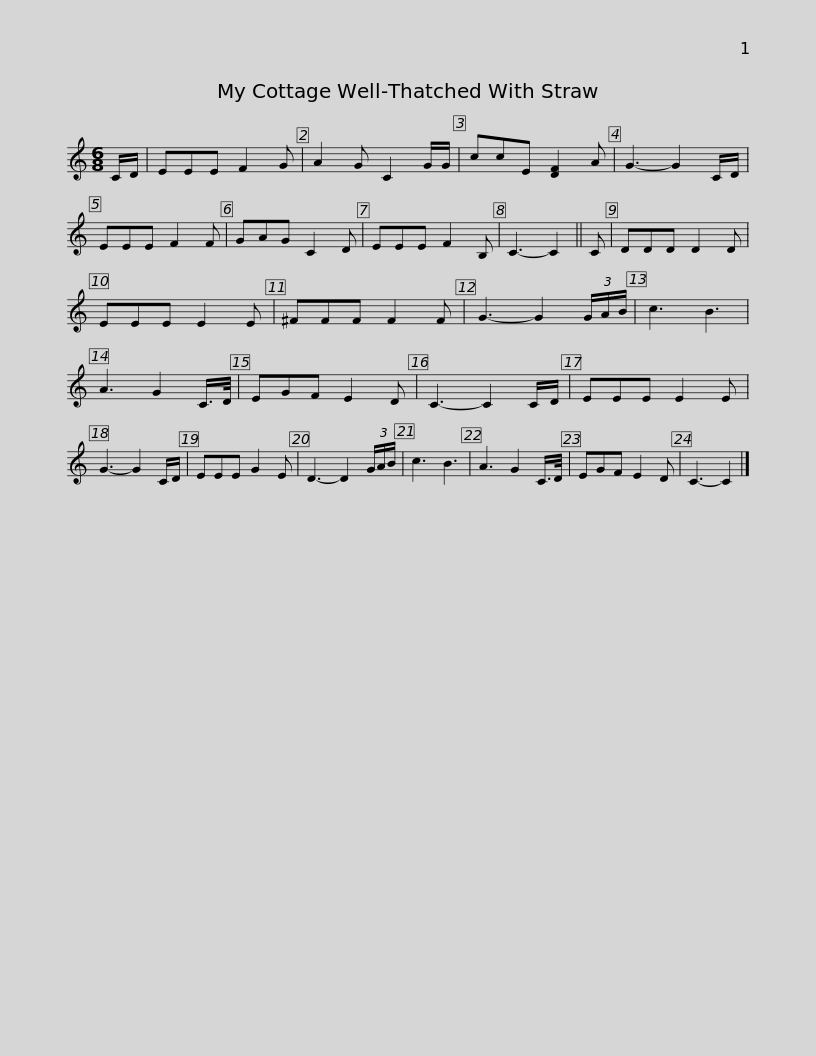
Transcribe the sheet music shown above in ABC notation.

X:1
L:1/8
M:6/8
I:linebreak $
K:C
V:1 treble
V:1
 C/D/ | EEE F2 G | A2 G C2 G/G/ | ccE [DF]2 A | G3- G2 C/D/ | %5
 EEE F2 F | GAG C2 D | EEE F2 B, | C3- C2 ||$ C | %10
 DDD D2 D | EEE E2 E | ^FFF F2 F | G3- G2 (3G/A/B/ | c3 B3 | %15
 A3 G2 C/>D/ | EGF E2 D | C3- C2 C/D/ |$ EEE E2 E | G3- G2 C/D/ | %20
 EEE G2 E | D3- D2 (3G/A/B/ | c3 B3 | A3 G2 C/>D/ | EGF E2 D | %25
 C3- C2 |] %26
